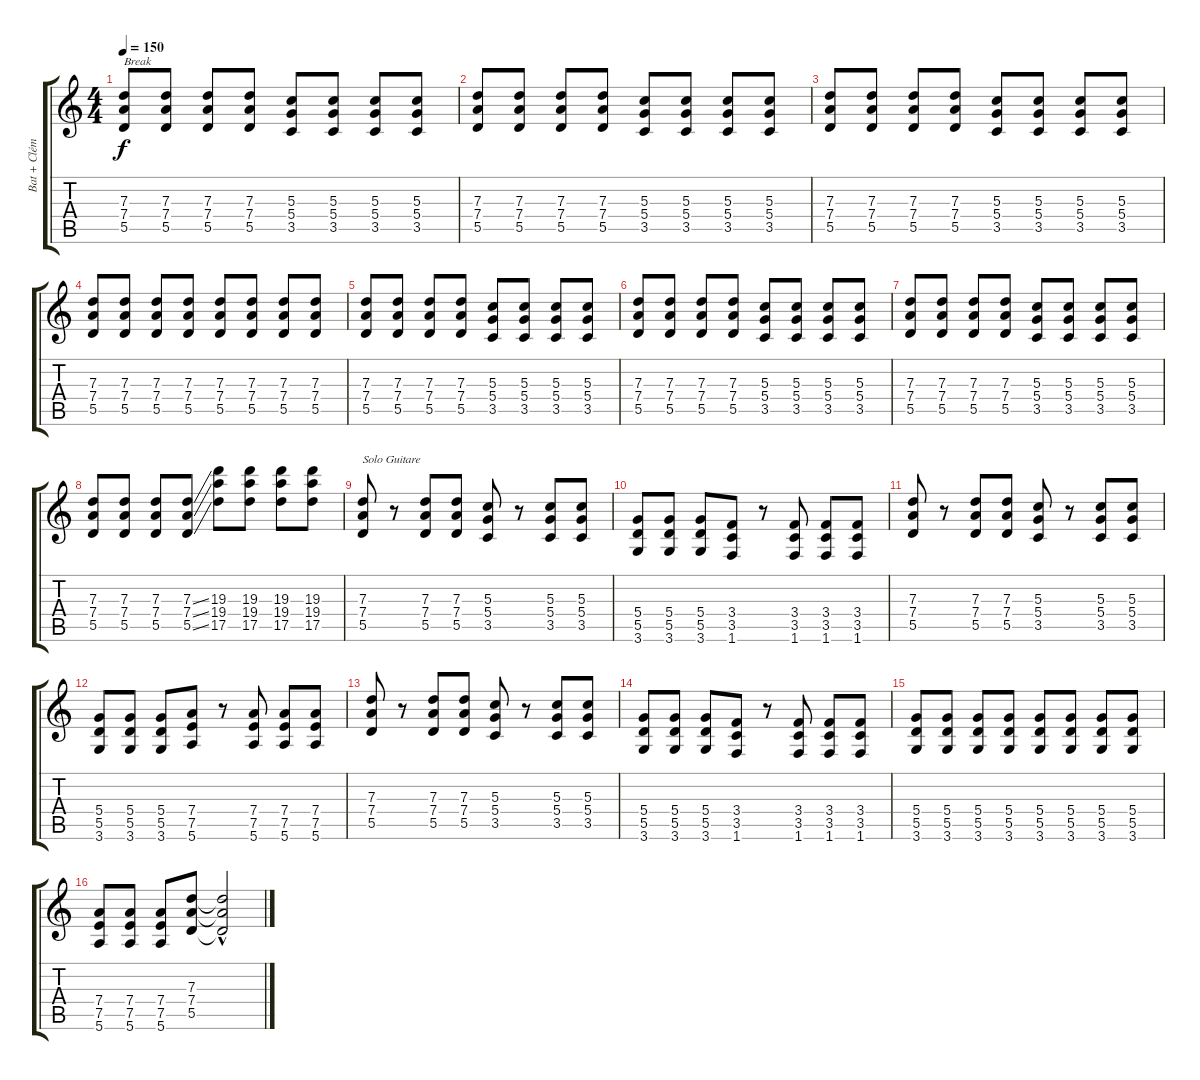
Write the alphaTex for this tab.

\track ("Bat + Clément - Guitare -" "Bat + Clém") {instrument overdrivenguitar}
\staff {score tabs}
\tuning (E4 B3 G3 D3 A2 E2) {hide}
\ts (4 4)
\tempo 150
\clef g2
\ks c
(7.3 7.4 5.5).8{txt "Break" dy f} (7.3 7.4 5.5).8 (7.3 7.4 5.5).8 (7.3 7.4 5.5).8 (5.3 5.4 3.5).8 (5.3 5.4 3.5).8 (5.3 5.4 3.5).8 (5.3 5.4 3.5).8 |
(7.3 7.4 5.5).8 (7.3 7.4 5.5).8 (7.3 7.4 5.5).8 (7.3 7.4 5.5).8 (5.3 5.4 3.5).8 (5.3 5.4 3.5).8 (5.3 5.4 3.5).8 (5.3 5.4 3.5).8 |
(7.3 7.4 5.5).8 (7.3 7.4 5.5).8 (7.3 7.4 5.5).8 (7.3 7.4 5.5).8 (5.3 5.4 3.5).8 (5.3 5.4 3.5).8 (5.3 5.4 3.5).8 (5.3 5.4 3.5).8 |
(7.3 7.4 5.5).8 (7.3 7.4 5.5).8 (7.3 7.4 5.5).8 (7.3 7.4 5.5).8 (7.3 7.4 5.5).8 (7.3 7.4 5.5).8 (7.3 7.4 5.5).8 (7.3 7.4 5.5).8 |
(7.3 7.4 5.5).8 (7.3 7.4 5.5).8 (7.3 7.4 5.5).8 (7.3 7.4 5.5).8 (5.3 5.4 3.5).8 (5.3 5.4 3.5).8 (5.3 5.4 3.5).8 (5.3 5.4 3.5).8 |
(7.3 7.4 5.5).8 (7.3 7.4 5.5).8 (7.3 7.4 5.5).8 (7.3 7.4 5.5).8 (5.3 5.4 3.5).8 (5.3 5.4 3.5).8 (5.3 5.4 3.5).8 (5.3 5.4 3.5).8 |
(7.3 7.4 5.5).8 (7.3 7.4 5.5).8 (7.3 7.4 5.5).8 (7.3 7.4 5.5).8 (5.3 5.4 3.5).8 (5.3 5.4 3.5).8 (5.3 5.4 3.5).8 (5.3 5.4 3.5).8 |
(7.3 7.4 5.5).8 (7.3 7.4 5.5).8 (7.3 7.4 5.5).8 (7.3{ss} 7.4{ss} 5.5{ss}).8 (19.3 19.4 17.5).8 (19.3 19.4 17.5).8 (19.3 19.4 17.5).8 (19.3 19.4 17.5).8 |
(7.3 7.4 5.5).8{txt "Solo Guitare"} r.8 (7.3 7.4 5.5).8 (7.3 7.4 5.5).8 (5.3 5.4 3.5).8 r.8 (5.3 5.4 3.5).8 (5.3 5.4 3.5).8 |
(5.4 5.5 3.6).8 (5.4 5.5 3.6).8 (5.4 5.5 3.6).8 (3.4 3.5 1.6).8 r.8 (3.4 3.5 1.6).8 (3.4 3.5 1.6).8 (3.4 3.5 1.6).8 |
(7.3 7.4 5.5).8 r.8 (7.3 7.4 5.5).8 (7.3 7.4 5.5).8 (5.3 5.4 3.5).8 r.8 (5.3 5.4 3.5).8 (5.3 5.4 3.5).8 |
(5.4 5.5 3.6).8 (5.4 5.5 3.6).8 (5.4 5.5 3.6).8 (7.4 7.5 5.6).8 r.8 (7.4 7.5 5.6).8 (7.4 7.5 5.6).8 (7.4 7.5 5.6).8 |
(7.3 7.4 5.5).8 r.8 (7.3 7.4 5.5).8 (7.3 7.4 5.5).8 (5.3 5.4 3.5).8 r.8 (5.3 5.4 3.5).8 (5.3 5.4 3.5).8 |
(5.4 5.5 3.6).8 (5.4 5.5 3.6).8 (5.4 5.5 3.6).8 (3.4 3.5 1.6).8 r.8 (3.4 3.5 1.6).8 (3.4 3.5 1.6).8 (3.4 3.5 1.6).8 |
(5.4 5.5 3.6).8 (5.4 5.5 3.6).8 (5.4 5.5 3.6).8 (5.4 5.5 3.6).8 (5.4 5.5 3.6).8 (5.4 5.5 3.6).8 (5.4 5.5 3.6).8 (5.4 5.5 3.6).8 |
(7.4 7.5 5.6).8 (7.4 7.5 5.6).8 (7.4 7.5 5.6).8 (7.3 7.4 5.5).8 (7.3{t} 7.4{t} 5.5{hac t}).2
